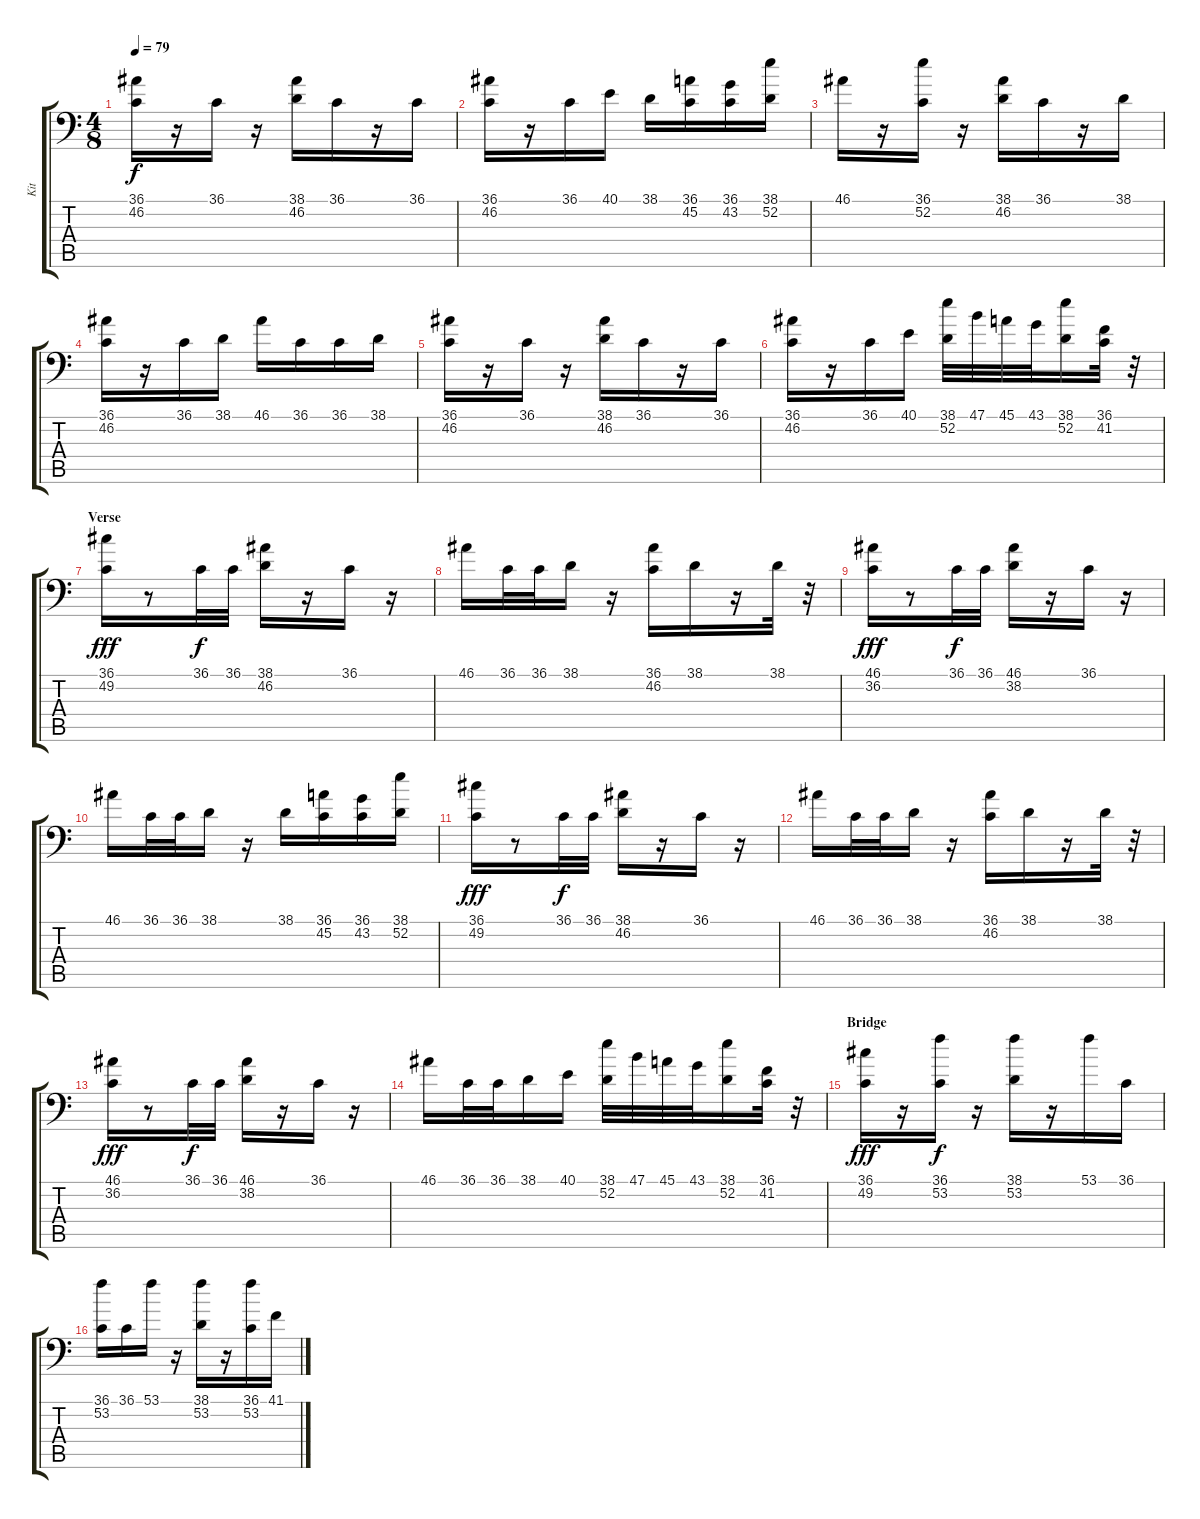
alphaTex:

\track ("Kit" "Kit") {instrument acousticgrandpiano}
\staff {score tabs}
\tuning (C-1 C-1 C-1 C-1 C-1 C-1) {hide}
\ts (4 8)
\tempo 79
\clef f4
\ks c
(36.1 46.2).16{dy f} r.16 36.1.16 r.16 (38.1 46.2).16 36.1.16 r.16 36.1.16 |
(36.1 46.2).16 r.16 36.1.16 40.1.16 38.1.16 (36.1 45.2).16 (36.1 43.2).16 (38.1 52.2).16 |
46.1.16 r.16 (36.1 52.2).16 r.16 (38.1 46.2).16 36.1.16 r.16 38.1.16 |
(36.1 46.2).16 r.16 36.1.16 38.1.16 46.1.16 36.1.16 36.1.16 38.1.16 |
(36.1 46.2).16 r.16 36.1.16 r.16 (38.1 46.2).16 36.1.16 r.16 36.1.16 |
(36.1 46.2).16 r.16 36.1.16 40.1.16 (38.1 52.2).32 47.1.32 45.1.32 43.1.32 (38.1 52.2).16 (36.1 41.2).32 r.32 |
\section ("" "Verse")
(36.1 49.2).16{dy fff} r.8 36.1.32{dy f} 36.1.32 (38.1 46.2).16 r.16 36.1.16 r.16 |
46.1.16 36.1.32 36.1.32 38.1.16 r.16 (36.1 46.2).16 38.1.16 r.16 38.1.32 r.32 |
(46.1 36.2).16{dy fff} r.8 36.1.32{dy f} 36.1.32 (46.1 38.2).16 r.16 36.1.16 r.16 |
46.1.16 36.1.32 36.1.32 38.1.16 r.16 38.1.16 (36.1 45.2).16 (36.1 43.2).16 (38.1 52.2).16 |
(36.1 49.2).16{dy fff} r.8 36.1.32{dy f} 36.1.32 (38.1 46.2).16 r.16 36.1.16 r.16 |
46.1.16 36.1.32 36.1.32 38.1.16 r.16 (36.1 46.2).16 38.1.16 r.16 38.1.32 r.32 |
(46.1 36.2).16{dy fff} r.8 36.1.32{dy f} 36.1.32 (46.1 38.2).16 r.16 36.1.16 r.16 |
46.1.16 36.1.32 36.1.32 38.1.16 40.1.16 (38.1 52.2).32 47.1.32 45.1.32 43.1.32 (38.1 52.2).16 (36.1 41.2).32 r.32 |
\section ("" "Bridge")
(36.1 49.2).16{dy fff} r.16 (36.1 53.2).16{dy f} r.16 (38.1 53.2).16 r.16 53.1.16 36.1.16 |
(36.1 53.2).16 36.1.16 53.1.16 r.16 (38.1 53.2).16 r.16 (36.1 53.2).16 41.1.16
